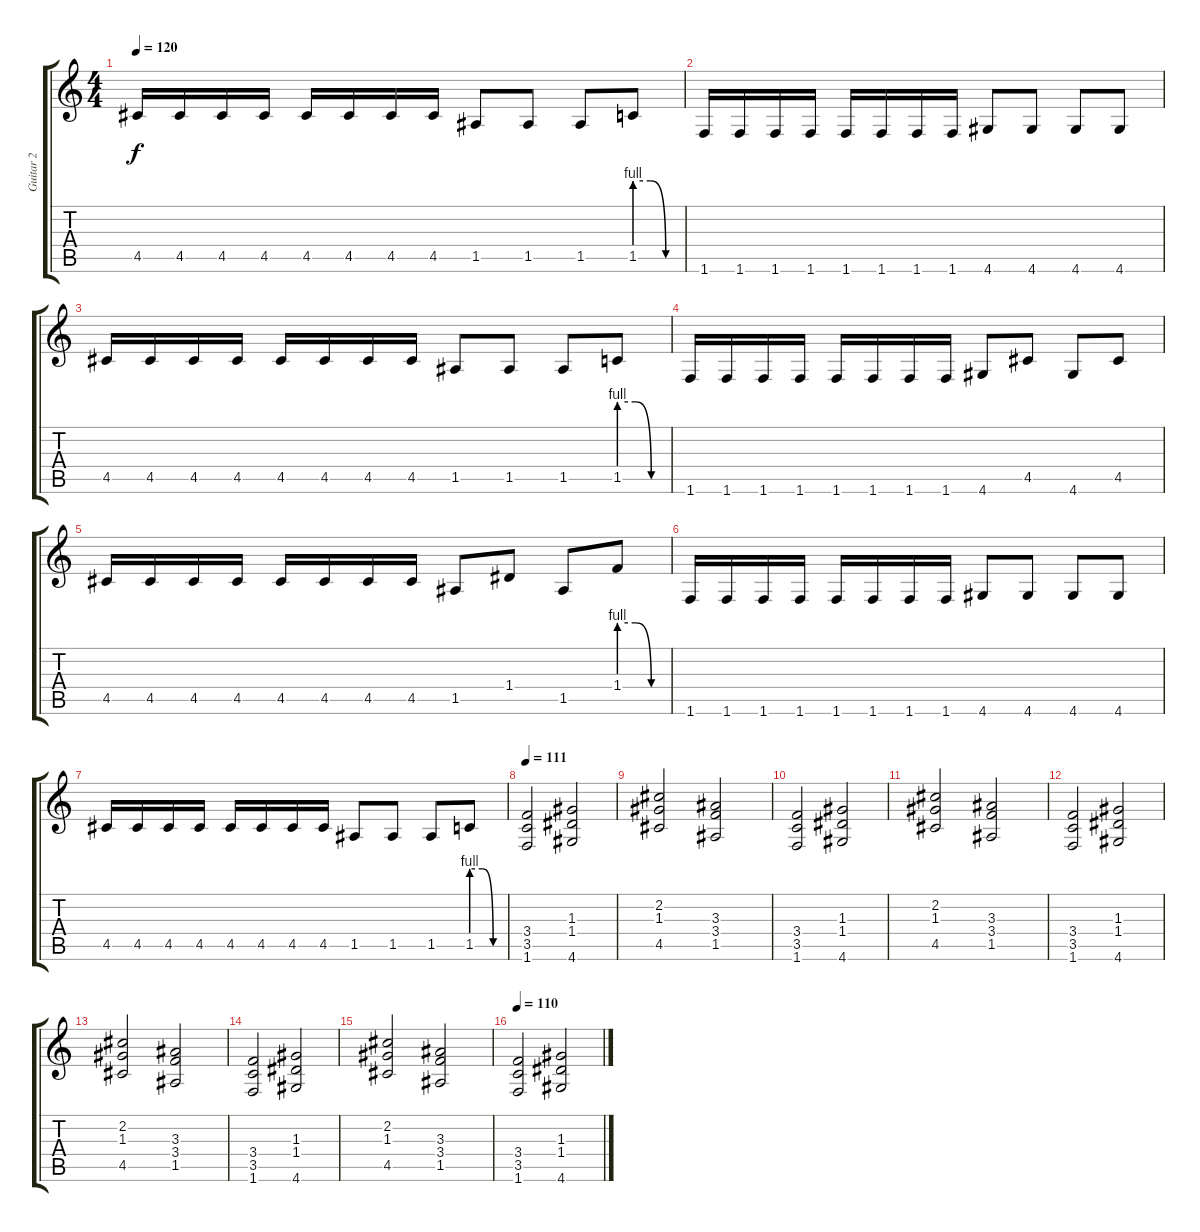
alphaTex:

\track ("Guitar 2" "Guitar 2") {instrument distortionguitar}
\staff {score tabs}
\tuning (E4 B3 G3 D3 A2 E2) {hide}
\ts (4 4)
\tempo 120
\clef g2
\ks c
4.5.16{dy f} 4.5.16 4.5.16 4.5.16 4.5.16 4.5.16 4.5.16 4.5.16 1.5.8 1.5.8 1.5.8 1.5{be (custom 0 4 20 4 40 0 60 0)}.8 |
1.6.16 1.6.16 1.6.16 1.6.16 1.6.16 1.6.16 1.6.16 1.6.16 4.6.8 4.6.8 4.6.8 4.6.8 |
4.5.16 4.5.16 4.5.16 4.5.16 4.5.16 4.5.16 4.5.16 4.5.16 1.5.8 1.5.8 1.5.8 1.5{be (custom 0 4 20 4 40 0 60 0)}.8 |
1.6.16 1.6.16 1.6.16 1.6.16 1.6.16 1.6.16 1.6.16 1.6.16 4.6.8 4.5.8 4.6.8 4.5.8 |
4.5.16 4.5.16 4.5.16 4.5.16 4.5.16 4.5.16 4.5.16 4.5.16 1.5.8 1.4.8 1.5.8 1.4{be (custom 0 4 20 4 40 0 60 0)}.8 |
1.6.16 1.6.16 1.6.16 1.6.16 1.6.16 1.6.16 1.6.16 1.6.16 4.6.8 4.6.8 4.6.8 4.6.8 |
4.5.16 4.5.16 4.5.16 4.5.16 4.5.16 4.5.16 4.5.16 4.5.16 1.5.8 1.5.8 1.5.8 1.5{be (custom 0 4 20 4 40 0 60 0)}.8 |
\tempo 111
(3.4 3.5 1.6).2{volume 10 balance 16 instrument distortionguitar} (1.3 1.4 4.6).2 |
(2.2 1.3 4.5).2 (3.3 3.4 1.5).2 |
(3.4 3.5 1.6).2 (1.3 1.4 4.6).2 |
(2.2 1.3 4.5).2 (3.3 3.4 1.5).2 |
(3.4 3.5 1.6).2 (1.3 1.4 4.6).2 |
(2.2 1.3 4.5).2 (3.3 3.4 1.5).2 |
(3.4 3.5 1.6).2 (1.3 1.4 4.6).2 |
(2.2 1.3 4.5).2 (3.3 3.4 1.5).2 |
\tempo 110
(3.4 3.5 1.6).2 (1.3 1.4 4.6).2
